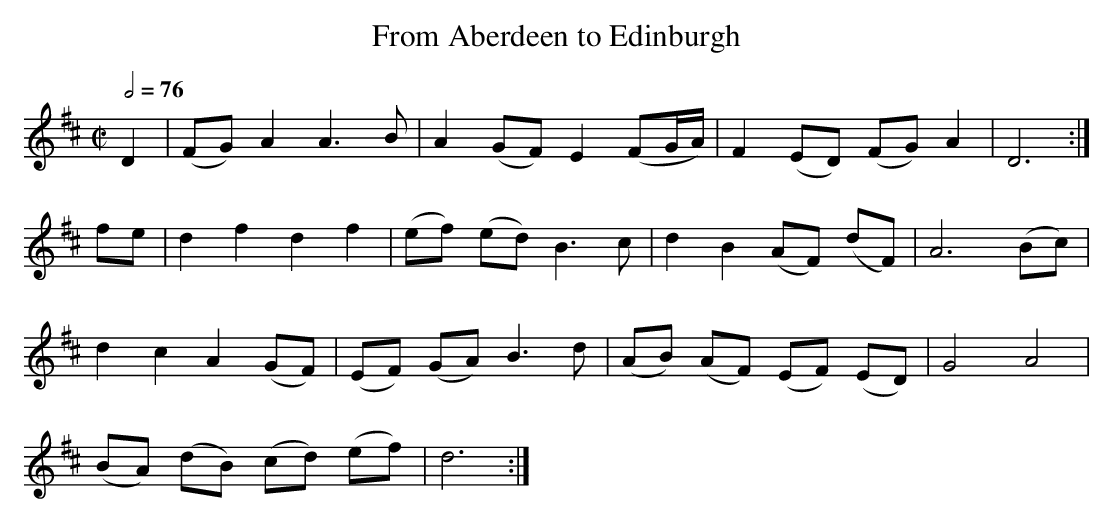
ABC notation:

X:1
T:From Aberdeen to Edinburgh
M:C|
L:1/8
Q:1/2=76
K:D
D2|(FG) A2 A3  B | A2  (GF) E2 (FG/A/)| F2  (ED) (FG)  A2 |D6    :|
fe| d2  f2 d2 f2 |(ef) (ed) B3   c    | d2   B2  (AF) (dF)|A6 (Bc)|
    d2  c2 A2(GF)|(EF) (GA) B3   d    |(AB) (AF) (EF) (ED)|G4 A4  |
                                       (BA) (dB) (cd) (ef)|d6    :|
